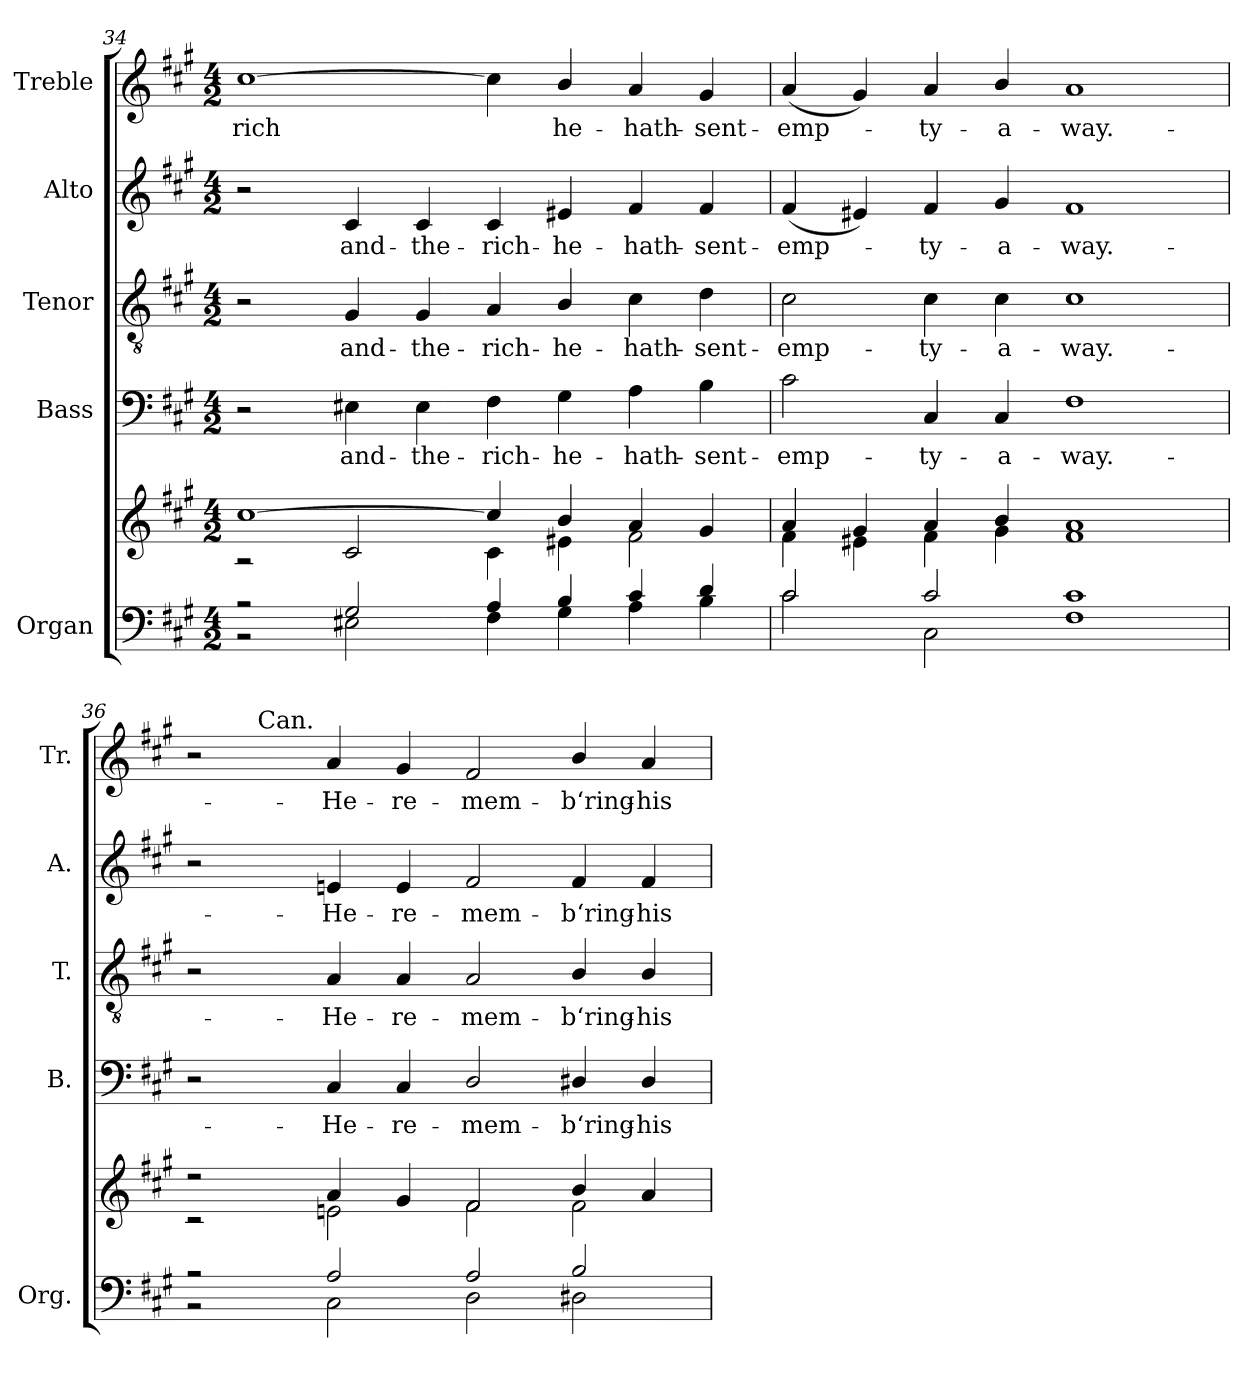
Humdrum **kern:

**kern	**kern	**kern	**text	**kern	**text	**kern	**text	**kern	**text
*part5	*part5	*part4	*part4	*part3	*part3	*part2	*part2	*part1	*part1
*staff6	*staff5	*staff4	*staff4	*staff3	*staff3	*staff2	*staff2	*staff1	*staff1
*I"Organ	*	*I"Bass	*	*I"Tenor	*	*I"Alto	*	*I"Treble	*
*I'Org.	*	*I'B.	*	*I'T.	*	*I'A.	*	*I'Tr.	*
!!LO:LB:g=z
*clefF4	*clefG2	*clefF4	*	*clefGv2	*	*clefG2	*	*clefG2	*
*	*	*	*	*ITrd7c12	*	*	*	*	*
*k[f#c#g#]	*k[f#c#g#]	*k[f#c#g#]	*	*k[f#c#g#]	*	*k[f#c#g#]	*	*k[f#c#g#]	*
*A:	*A:	*A:	*	*A:	*	*A:	*	*A:	*
*M4/2	*M4/2	*M4/2	*	*M4/2	*	*M4/2	*	*M4/2	*
=34	=34	=34	=34	=34	=34	=34	=34	=34	=34
*^	*^	*	*	*	*	*	*	*	*
!	!	!	!	!	!	!	!	!	!	!	!LO:LY:b:color=#000000
2r	2r	[1cc#i	2r	2r	.	2r	.	2r	.	[1cc#i	-rich
!	!	!	!	!	!LO:LY:b:color=#000000	!	!	!	!	!	!
!	!	!	!	!	!	!	!LO:LY:b:color=#000000	!	!	!	!
!	!	!	!	!	!	!	!	!	!LO:LY:b:color=#000000	!	!
2G#i/	2E#Xi\	.	2c#i/	4E#Xi\	-and-	4GG#i/	-and-	4c#i/	-and-	.	.
!	!	!	!	!	!LO:LY:b:color=#000000	!	!	!	!	!	!
!	!	!	!	!	!	!	!LO:LY:b:color=#000000	!	!	!	!
!	!	!	!	!	!	!	!	!	!LO:LY:b:color=#000000	!	!
.	.	.	.	4E#i\	-the-	4GG#i/	-the-	4c#i/	-the-	.	.
!	!	!	!	!	!LO:LY:b:color=#000000	!	!	!	!	!	!
!	!	!	!	!	!	!	!LO:LY:b:color=#000000	!	!	!	!
!	!	!	!	!	!	!	!	!	!LO:LY:b:color=#000000	!	!
4Ai/	4F#i\	4cc#i/]	4c#i\	4F#i\	-rich-	4AAi/	-rich-	4c#i/	-rich-	4cc#i\]	.
!	!	!	!	!	!LO:LY:b:color=#000000	!	!	!	!	!	!
!	!	!	!	!	!	!	!LO:LY:b:color=#000000	!	!	!	!
!	!	!	!	!	!	!	!	!	!LO:LY:b:color=#000000	!	!
!	!	!	!	!	!	!	!	!	!	!	!LO:LY:b:color=#000000
4Bi/	4G#i\	4bi/	4e#Xi\	4G#i\	-he-	4BBi/	-he-	4e#Xi/	-he-	4bi/	he-
!	!	!	!	!	!LO:LY:b:color=#000000	!	!	!	!	!	!
!	!	!	!	!	!	!	!LO:LY:b:color=#000000	!	!	!	!
!	!	!	!	!	!	!	!	!	!LO:LY:b:color=#000000	!	!
!	!	!	!	!	!	!	!	!	!	!	!LO:LY:b:color=#000000
4c#i/	4Ai\	4ai/	2f#i\	4Ai\	-hath-	4C#i\	-hath-	4f#i/	-hath-	4ai/	-hath-
!	!	!	!	!	!LO:LY:b:color=#000000	!	!	!	!	!	!
!	!	!	!	!	!	!	!LO:LY:b:color=#000000	!	!	!	!
!	!	!	!	!	!	!	!	!	!LO:LY:b:color=#000000	!	!
!	!	!	!	!	!	!	!	!	!	!	!LO:LY:b:color=#000000
4di/	4Bi\	4g#i/	.	4Bi\	-sent-	4Di\	-sent-	4f#i/	-sent-	4g#i/	-sent-
=35	=35	=35	=35	=35	=35	=35	=35	=35	=35	=35	=35
!	!	!	!	!	!LO:LY:b:color=#000000	!	!	!	!	!	!
!	!	!	!	!	!	!	!LO:LY:b:color=#000000	!	!	!	!
!	!	!	!	!	!	!	!	!	!LO:LY:b:color=#000000	!	!
!	!	!	!	!	!	!	!	!	!	!	!LO:LY:b:color=#000000
2c#i/	2c#i\	4ai/	4f#i\	2c#i\	-emp-	2C#i\	-emp-	(4f#i/	-emp-	(4ai/	-emp-
.	.	4g#i/	4e#Xi\	.	.	.	.	4e#Xi/)	.	4g#i/)	.
!	!	!	!	!	!LO:LY:b:color=#000000	!	!	!	!	!	!
!	!	!	!	!	!	!	!LO:LY:b:color=#000000	!	!	!	!
!	!	!	!	!	!	!	!	!	!LO:LY:b:color=#000000	!	!
!	!	!	!	!	!	!	!	!	!	!	!LO:LY:b:color=#000000
2c#i/	2C#i\	4ai/	4f#i\	4C#i/	-ty-	4C#i\	-ty-	4f#i/	-ty-	4ai/	-ty-
!	!	!	!	!	!LO:LY:b:color=#000000	!	!	!	!	!	!
!	!	!	!	!	!	!	!LO:LY:b:color=#000000	!	!	!	!
!	!	!	!	!	!	!	!	!	!LO:LY:b:color=#000000	!	!
!	!	!	!	!	!	!	!	!	!	!	!LO:LY:b:color=#000000
.	.	4bi/	4g#i\	4C#i/	-a-	4C#i\	-a-	4g#i/	-a-	4bi/	-a-
!	!	!	!	!	!LO:LY:b:color=#000000	!	!	!	!	!	!
!	!	!	!	!	!	!	!LO:LY:b:color=#000000	!	!	!	!
!	!	!	!	!	!	!	!	!	!LO:LY:b:color=#000000	!	!
!	!	!	!	!	!	!	!	!	!	!	!LO:LY:b:color=#000000
1c#i	1F#i	1ai	1f#i	1F#i	-way.-	1C#i	-way.-	1f#i	-way.-	1ai	-way.-
=36	=36	=36	=36	=36	=36	=36	=36	=36	=36	=36	=36
*	*	*	*	*	*	*	*	*	*	*^	*
2r	2r	2r	2r	2r	.	2r	.	2r	.	2r	4ryy	.
!	!	!	!	!	!	!	!	!	!	!	!LO:TX:a:t=Can.	!
.	.	.	.	.	.	.	.	.	.	.	1..ryy	.
!	!	!	!	!	!LO:LY:b:color=#000000	!	!	!	!	!	!	!
!	!	!	!	!	!	!	!LO:LY:b:color=#000000	!	!	!	!	!
!	!	!	!	!	!	!	!	!	!LO:LY:b:color=#000000	!	!	!
!	!	!	!	!	!	!	!	!	!	!	!	!LO:LY:b:color=#000000
2Ai/	2C#i\	4ai/	2eni\	4C#i/	-He-	4AAi/	-He-	4eni/	-He-	4ai/	.	-He-
!	!	!	!	!	!LO:LY:b:color=#000000	!	!	!	!	!	!	!
!	!	!	!	!	!	!	!LO:LY:b:color=#000000	!	!	!	!	!
!	!	!	!	!	!	!	!	!	!LO:LY:b:color=#000000	!	!	!
!	!	!	!	!	!	!	!	!	!	!	!	!LO:LY:b:color=#000000
.	.	4g#i/	.	4C#i/	-re-	4AAi/	-re-	4ei/	-re-	4g#i/	.	-re-
!	!	!	!	!	!LO:LY:b:color=#000000	!	!	!	!	!	!	!
!	!	!	!	!	!	!	!LO:LY:b:color=#000000	!	!	!	!	!
!	!	!	!	!	!	!	!	!	!LO:LY:b:color=#000000	!	!	!
!	!	!	!	!	!	!	!	!	!	!	!	!LO:LY:b:color=#000000
2Ai/	2Di\	2f#i/	2f#i\	2Di/	-mem-	2AAi/	-mem-	2f#i/	-mem-	2f#i/	.	-mem-
!	!	!	!	!	!LO:LY:b:color=#000000	!	!	!	!	!	!	!
!	!	!	!	!	!	!	!LO:LY:b:color=#000000	!	!	!	!	!
!	!	!	!	!	!	!	!	!	!LO:LY:b:color=#000000	!	!	!
!	!	!	!	!	!	!	!	!	!	!	!	!LO:LY:b:color=#000000
2Bi/	2D#Xi\	4bi/	2f#i\	4D#Xi/	-b‘ring-	4BBi/	-b‘ring-	4f#i/	-b‘ring-	4bi/	.	-b‘ring-
!	!	!	!	!	!LO:LY:b:color=#000000	!	!	!	!	!	!	!
!	!	!	!	!	!	!	!LO:LY:b:color=#000000	!	!	!	!	!
!	!	!	!	!	!	!	!	!	!LO:LY:b:color=#000000	!	!	!
!	!	!	!	!	!	!	!	!	!	!	!	!LO:LY:b:color=#000000
.	.	4ai/	.	4D#i/	-his-	4BBi/	-his-	4f#i/	-his-	4ai/	.	-his-
*v	*v	*	*	*	*	*	*	*	*	*v	*v	*
*	*v	*v	*	*	*	*	*	*	*	*
=	=	=	=	=	=	=	=	=	=
*-	*-	*-	*-	*-	*-	*-	*-	*-	*-
